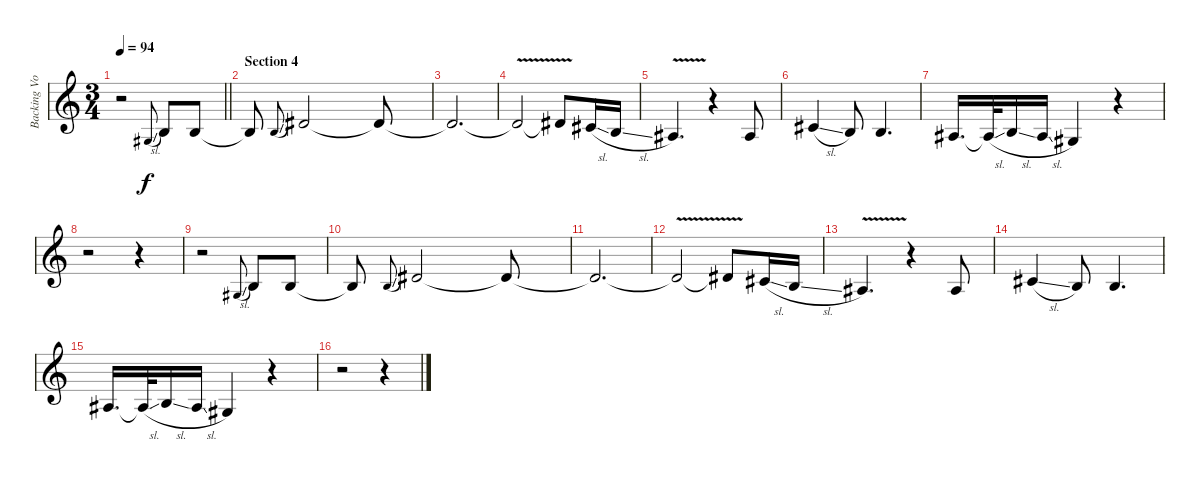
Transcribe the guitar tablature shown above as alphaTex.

\track ("Backing Vocals 2" "Backing Vo") {instrument tenorsax}
\staff {score}
\tuning (E4 B3 G3 D3 A2 E2) {hide}
\ts (3 4)
\tempo 94
\clef g2
\barLineRight lightlight
\ks c
r.2{dy f} 6.4{sl}.8{gr onbeat} 9.4.8 9.4.8 |
\section ("" "Section 4")
9.4{t}.8 9.4{sl}.8{gr onbeat} 13.4.2 13.4{t}.8 |
13.4{t}.2{d} |
13.4{v t}.2 13.4{t}.8 11.4{sl}.16 9.4{sl}.16 |
8.4{v}.4{d} r.4 8.4.8 |
11.4{sl}.4 9.4.8 9.4.4{d} |
8.4.16{d} 8.4{sl t}.32 9.4{sl}.16 8.4{sl}.16 6.4.4 r.4 |
r.2 r.4 |
r.2 6.4{sl}.8{gr onbeat} 9.4.8 9.4.8 |
9.4{t}.8 9.4{sl}.8{gr onbeat} 13.4.2 13.4{t}.8 |
13.4{t}.2{d} |
13.4{v t}.2 13.4{t}.8 11.4{sl}.16 9.4{sl}.16 |
8.4{v}.4{d} r.4 8.4.8 |
11.4{sl}.4 9.4.8 9.4.4{d} |
8.4.16{d} 8.4{sl t}.32 9.4{sl}.16 8.4{sl}.16 6.4.4 r.4 |
r.2 r.4
